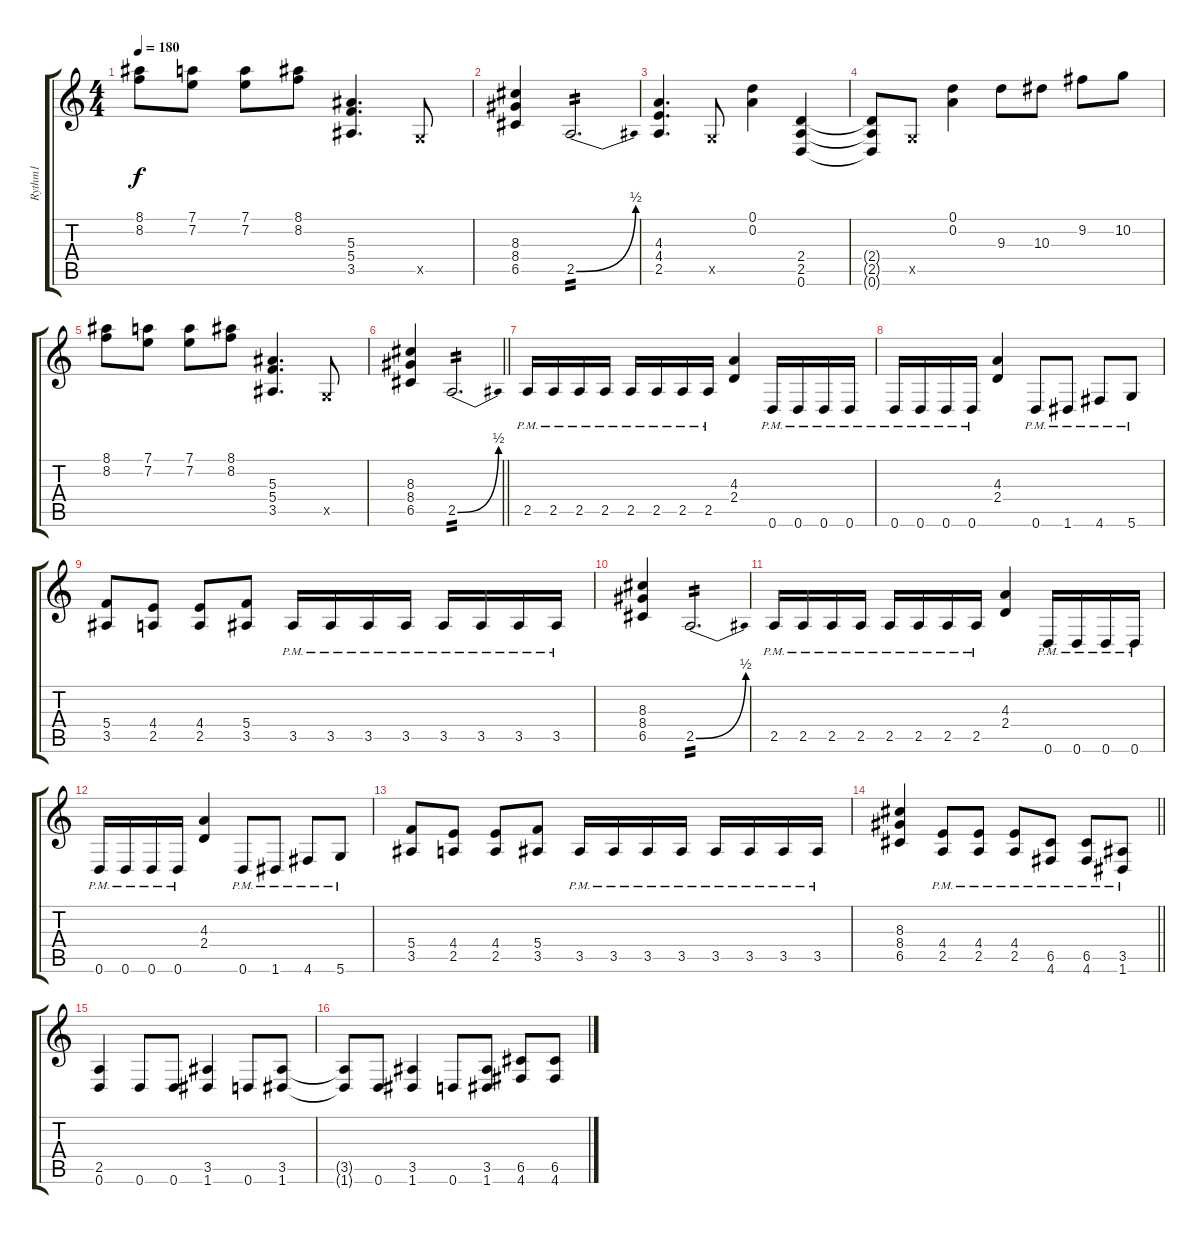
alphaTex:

\track ("Rythm1" "Rythm1") {instrument distortionguitar}
\staff {score tabs}
\tuning (D4 A3 F3 C3 G2 D2) {hide}
\ts (4 4)
\tempo 180
\clef g2
\ks c
(8.1 8.2).8{dy f} (7.1 7.2).8 (7.1 7.2).8 (8.1 8.2).8 (5.3 5.4 3.5).4{d} 0.5{x}.8 |
(8.3 8.4 6.5).4 2.5{be (bend 0 0 60 2)}.2{d tp 2} |
(4.3 4.4 2.5).4{d} 0.5{x}.8 (0.1 0.2).4 (2.4 2.5 0.6).4 |
(2.4{t} 2.5{t} 0.6{t}).8 0.5{x}.8 (0.1 0.2).4 9.3.8 10.3.8 9.2.8 10.2.8 |
(8.1 8.2).8 (7.1 7.2).8 (7.1 7.2).8 (8.1 8.2).8 (5.3 5.4 3.5).4{d} 0.5{x}.8 |
\barLineRight lightlight
(8.3 8.4 6.5).4 2.5{be (bend 0 0 60 2)}.2{d tp 2} |
2.5{pm}.16 2.5{pm}.16 2.5{pm}.16 2.5{pm}.16 2.5{pm}.16 2.5{pm}.16 2.5{pm}.16 2.5{pm}.16 (4.3 2.4).4 0.6{pm}.16 0.6{pm}.16 0.6{pm}.16 0.6{pm}.16 |
0.6{pm}.16 0.6{pm}.16 0.6{pm}.16 0.6{pm}.16 (4.3 2.4).4 0.6{pm}.8 1.6{pm}.8 4.6{pm}.8 5.6{pm}.8 |
(5.4 3.5).8 (4.4 2.5).8 (4.4 2.5).8 (5.4 3.5).8 3.5{pm}.16 3.5{pm}.16 3.5{pm}.16 3.5{pm}.16 3.5{pm}.16 3.5{pm}.16 3.5{pm}.16 3.5{pm}.16 |
(8.3 8.4 6.5).4 2.5{be (bend 0 0 60 2)}.2{d tp 2} |
2.5{pm}.16 2.5{pm}.16 2.5{pm}.16 2.5{pm}.16 2.5{pm}.16 2.5{pm}.16 2.5{pm}.16 2.5{pm}.16 (4.3 2.4).4 0.6{pm}.16 0.6{pm}.16 0.6{pm}.16 0.6{pm}.16 |
0.6{pm}.16 0.6{pm}.16 0.6{pm}.16 0.6{pm}.16 (4.3 2.4).4 0.6{pm}.8 1.6{pm}.8 4.6{pm}.8 5.6{pm}.8 |
(5.4 3.5).8 (4.4 2.5).8 (4.4 2.5).8 (5.4 3.5).8 3.5{pm}.16 3.5{pm}.16 3.5{pm}.16 3.5{pm}.16 3.5{pm}.16 3.5{pm}.16 3.5{pm}.16 3.5{pm}.16 |
\barLineRight lightlight
(8.3 8.4 6.5).4 (4.4{pm} 2.5{pm}).8 (4.4{pm} 2.5{pm}).8 (4.4{pm} 2.5{pm}).8 (6.5{pm} 4.6{pm}).8 (6.5{pm} 4.6{pm}).8 (3.5{pm} 1.6{pm}).8 |
(2.5 0.6).4 0.6.8 0.6.8 (3.5 1.6).4 0.6.8 (3.5 1.6).8 |
(3.5{t} 1.6{t}).8 0.6.8 (3.5 1.6).4 0.6.8 (3.5 1.6).8 (6.5 4.6).8 (6.5 4.6).8
